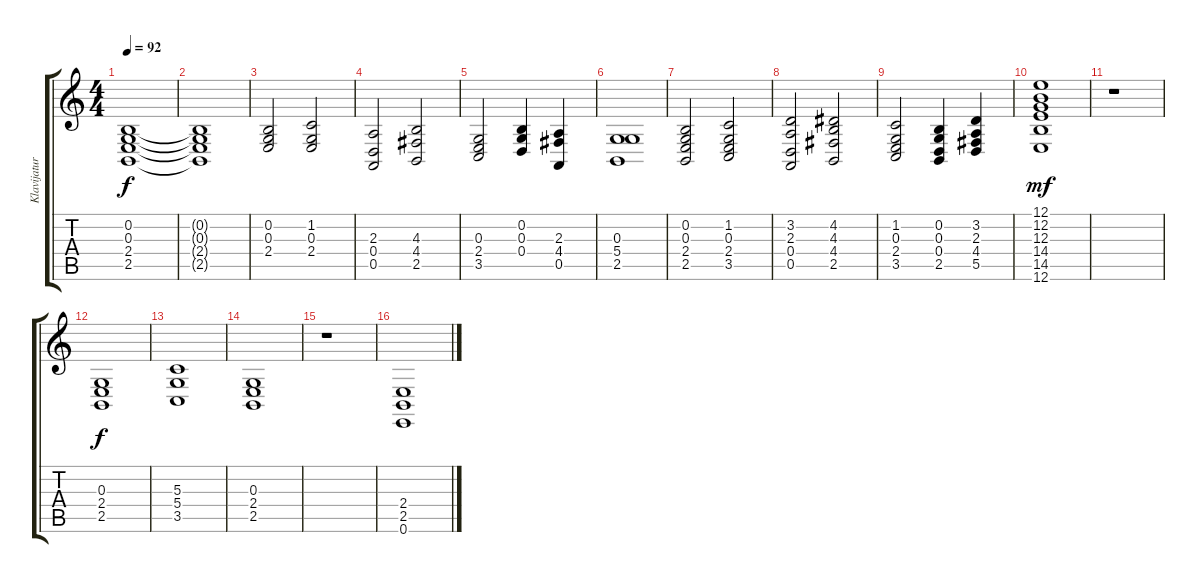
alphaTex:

\track ("Klavijature" "Klavijatur") {instrument stringensemble1}
\staff {score tabs}
\tuning (E4 B3 G3 D3 A2 E2) {hide}
\ts (4 4)
\tempo 92
\clef g2
\ks c
(0.2 0.3 2.4 2.5).1{dy f volume 0 instrument stringensemble1} |
(0.2{t} 0.3{t} 2.4{t} 2.5{t}).1 |
(0.2 0.3 2.4).2{volume 8} (1.2 0.3 2.4).2 |
(2.3 0.4 0.5).2 (4.3 4.4 2.5).2 |
(0.3 2.4 3.5).2 (0.2 0.3 0.4).4 (2.3 4.4 0.5).4 |
(0.3 5.4 2.5).1 |
(0.2 0.3 2.4 2.5).2 (1.2 0.3 2.4 3.5).2 |
(3.2 2.3 0.4 0.5).2 (4.2 4.3 4.4 2.5).2 |
(1.2 0.3 2.4 3.5).2 (0.2 0.3 0.4 2.5).4 (3.2 2.3 4.4 5.5).4 |
(12.1 12.2 12.3 14.4 14.5 12.6).1{dy mf} |
r.1 |
(0.3 2.4 2.5).1{dy f} |
(5.3 5.4 3.5).1 |
(0.3 2.4 2.5).1 |
r.1 |
(2.4 2.5 0.6).1
